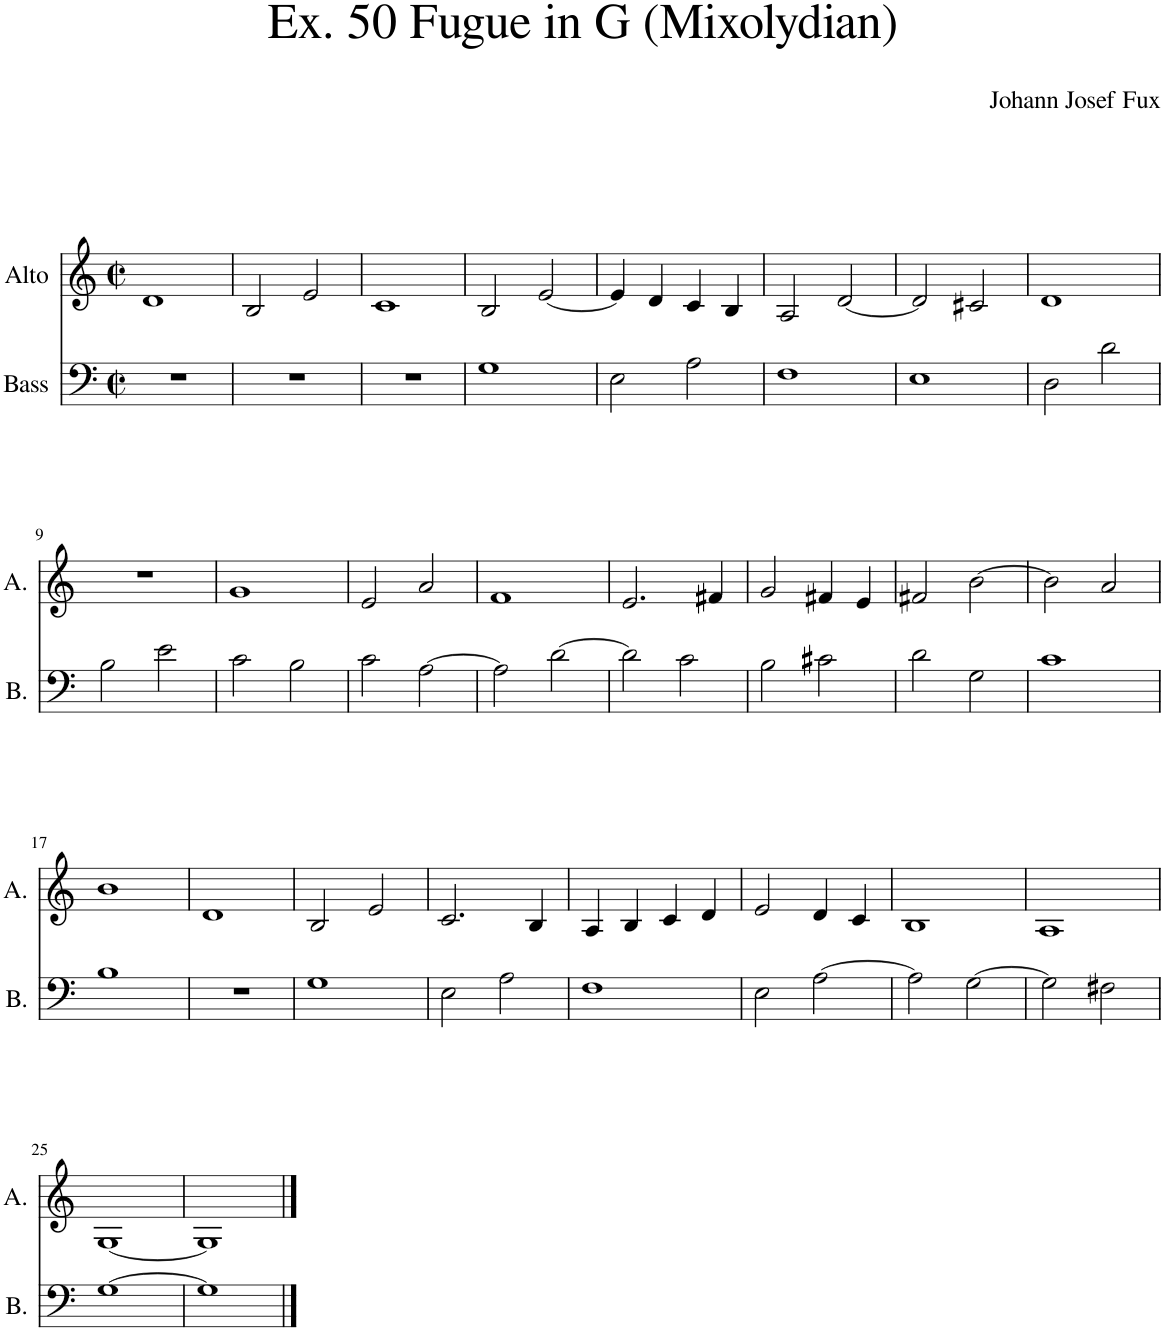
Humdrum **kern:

**kern	**kern
*part2	*part1
*staff2	*staff1
*I"Bass	*I"Alto
*I'B.	*I'A.
*clefF4	*clefG2
*k[]	*k[]
*M2/2	*M2/2
*met(c|)	*met(c|)
=1	=1
1r	1d
=2	=2
1r	2B/
.	2e/
=3	=3
1r	1c
=4	=4
1G	2B/
.	[2e/
=5	=5
2E\	4e/]
.	4d/
2A\	4c/
.	4B/
=6	=6
1F	2A/
.	[2d/
=7	=7
1E	2d/]
.	2c#X/
=8	=8
2D\	1d
2d\	.
!!LO:LB:g=z
=9	=9
2B\	1r
2e\	.
=10	=10
2c\	1g
2B\	.
=11	=11
2c\	2e/
[2A\	2a/
=12	=12
2A\]	1f
[2d\	.
=13	=13
2d\]	2.e/
2c\	.
.	4f#X/
=14	=14
2B\	2g/
2c#X\	4f#X/
.	4e/
=15	=15
2d\	2f#X/
2G\	[2b\
=16	=16
1c	2b\]
.	2a/
!!LO:LB:g=z
=17	=17
1B	1b
=18	=18
1r	1d
=19	=19
1G	2B/
.	2e/
=20	=20
2E\	2.c/
2A\	.
.	4B/
=21	=21
1F	4A/
.	4B/
.	4c/
.	4d/
=22	=22
2E\	2e/
[2A\	4d/
.	4c/
=23	=23
2A\]	1B
[2G\	.
=24	=24
2G\]	1A
2F#X\	.
!!LO:LB:g=z
=25	=25
[1G	[1G
=26	=26
1G]	1G]
==	==
*-	*-
